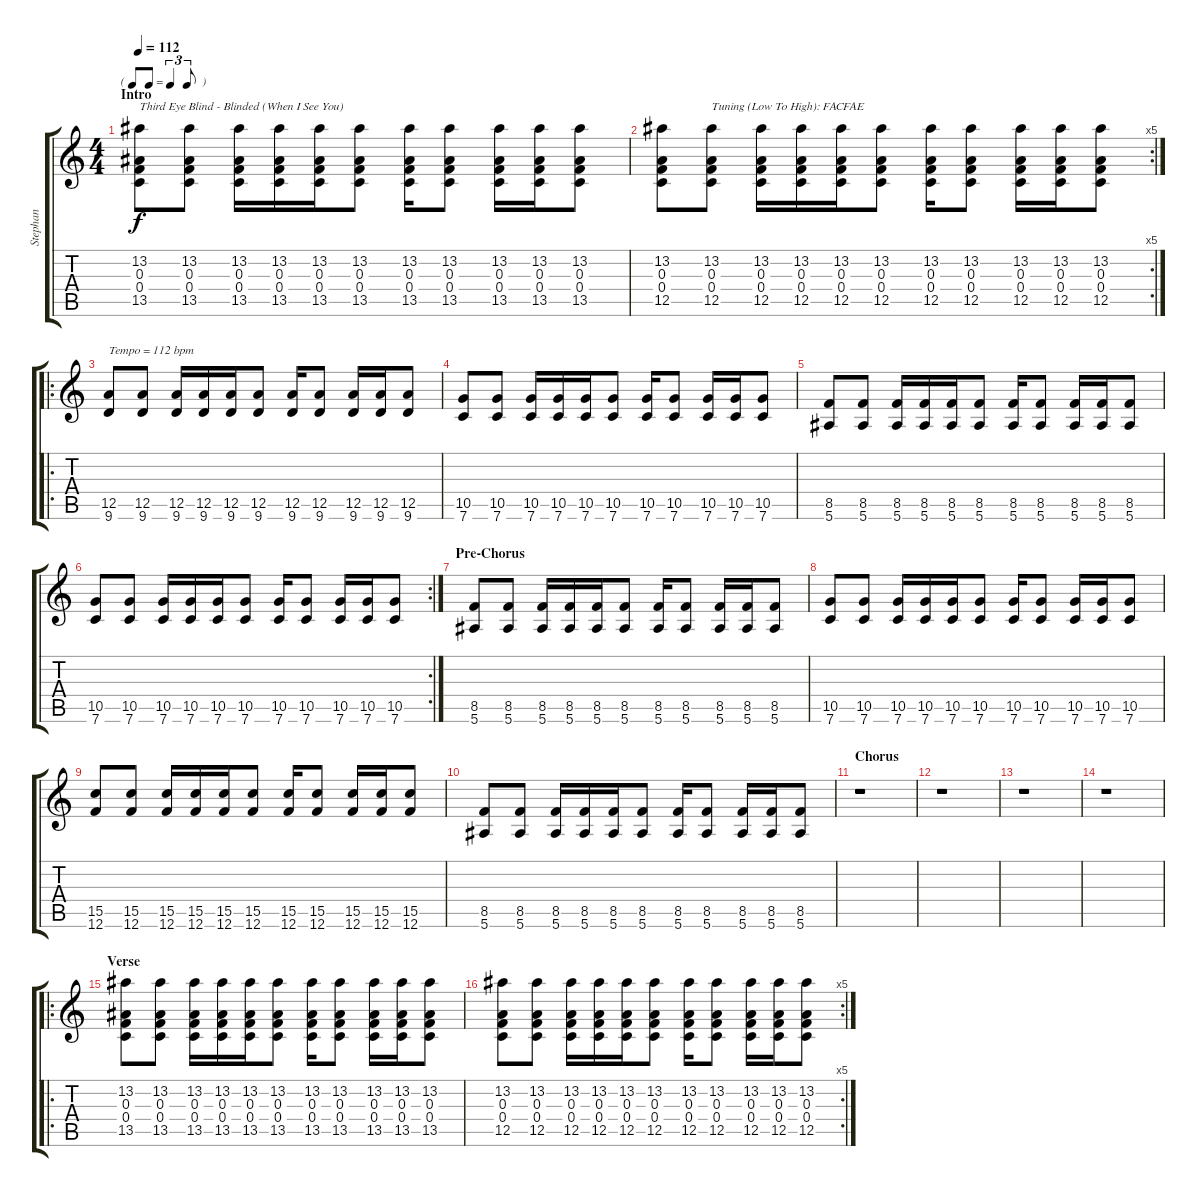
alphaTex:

\track ("Stephan" "Stephan") {instrument distortionguitar}
\staff {score tabs}
\tuning (E4 A3 F3 C3 A2 F2) {hide}
\ts (4 4)
\tf triplet8th
\section ("" "Intro")
\tempo 112
\clef g2
\ks c
(13.2 0.3 0.4 13.5).8{txt "Third Eye Blind - Blinded (When I See You) " dy f instrument acousticguitarsteel} (13.2 0.3 0.4 13.5).8 (13.2 0.3 0.4 13.5).16 (13.2 0.3 0.4 13.5).16 (13.2 0.3 0.4 13.5).16 (13.2 0.3 0.4 13.5).8 (13.2 0.3 0.4 13.5).16 (13.2 0.3 0.4 13.5).8 (13.2 0.3 0.4 13.5).16 (13.2 0.3 0.4 13.5).16 (13.2 0.3 0.4 13.5).8 |
\rc 5
(13.2 0.3 0.4 12.5).8 (13.2 0.3 0.4 12.5).8{txt "Tuning (Low To High): FACFAE"} (13.2 0.3 0.4 12.5).16 (13.2 0.3 0.4 12.5).16 (13.2 0.3 0.4 12.5).16 (13.2 0.3 0.4 12.5).8 (13.2 0.3 0.4 12.5).16 (13.2 0.3 0.4 12.5).8 (13.2 0.3 0.4 12.5).16 (13.2 0.3 0.4 12.5).16 (13.2 0.3 0.4 12.5).8 |
\ro
(12.5 9.6).8{txt "Tempo = 112 bpm" instrument distortionguitar} (12.5 9.6).8 (12.5 9.6).16 (12.5 9.6).16 (12.5 9.6).16 (12.5 9.6).8 (12.5 9.6).16 (12.5 9.6).8 (12.5 9.6).16 (12.5 9.6).16 (12.5 9.6).8 |
(10.5 7.6).8 (10.5 7.6).8 (10.5 7.6).16 (10.5 7.6).16 (10.5 7.6).16 (10.5 7.6).8 (10.5 7.6).16 (10.5 7.6).8 (10.5 7.6).16 (10.5 7.6).16 (10.5 7.6).8 |
(8.5 5.6).8 (8.5 5.6).8 (8.5 5.6).16 (8.5 5.6).16 (8.5 5.6).16 (8.5 5.6).8 (8.5 5.6).16 (8.5 5.6).8 (8.5 5.6).16 (8.5 5.6).16 (8.5 5.6).8 |
\rc 2
(10.5 7.6).8 (10.5 7.6).8 (10.5 7.6).16 (10.5 7.6).16 (10.5 7.6).16 (10.5 7.6).8 (10.5 7.6).16 (10.5 7.6).8 (10.5 7.6).16 (10.5 7.6).16 (10.5 7.6).8 |
\section ("" "Pre-Chorus")
(8.5 5.6).8 (8.5 5.6).8 (8.5 5.6).16 (8.5 5.6).16 (8.5 5.6).16 (8.5 5.6).8 (8.5 5.6).16 (8.5 5.6).8 (8.5 5.6).16 (8.5 5.6).16 (8.5 5.6).8 |
(10.5 7.6).8 (10.5 7.6).8 (10.5 7.6).16 (10.5 7.6).16 (10.5 7.6).16 (10.5 7.6).8 (10.5 7.6).16 (10.5 7.6).8 (10.5 7.6).16 (10.5 7.6).16 (10.5 7.6).8 |
(15.5 12.6).8 (15.5 12.6).8 (15.5 12.6).16 (15.5 12.6).16 (15.5 12.6).16 (15.5 12.6).8 (15.5 12.6).16 (15.5 12.6).8 (15.5 12.6).16 (15.5 12.6).16 (15.5 12.6).8 |
(8.5 5.6).8 (8.5 5.6).8 (8.5 5.6).16 (8.5 5.6).16 (8.5 5.6).16 (8.5 5.6).8 (8.5 5.6).16 (8.5 5.6).8 (8.5 5.6).16 (8.5 5.6).16 (8.5 5.6).8 |
\section ("" "Chorus")
r.1 |
r.1 |
r.1 |
r.1 |
\ro
\section ("" "Verse")
(13.2 0.3 0.4 13.5).8{instrument acousticguitarsteel} (13.2 0.3 0.4 13.5).8 (13.2 0.3 0.4 13.5).16 (13.2 0.3 0.4 13.5).16 (13.2 0.3 0.4 13.5).16 (13.2 0.3 0.4 13.5).8 (13.2 0.3 0.4 13.5).16 (13.2 0.3 0.4 13.5).8 (13.2 0.3 0.4 13.5).16 (13.2 0.3 0.4 13.5).16 (13.2 0.3 0.4 13.5).8 |
\rc 5
(13.2 0.3 0.4 12.5).8 (13.2 0.3 0.4 12.5).8 (13.2 0.3 0.4 12.5).16 (13.2 0.3 0.4 12.5).16 (13.2 0.3 0.4 12.5).16 (13.2 0.3 0.4 12.5).8 (13.2 0.3 0.4 12.5).16 (13.2 0.3 0.4 12.5).8 (13.2 0.3 0.4 12.5).16 (13.2 0.3 0.4 12.5).16 (13.2 0.3 0.4 12.5).8
